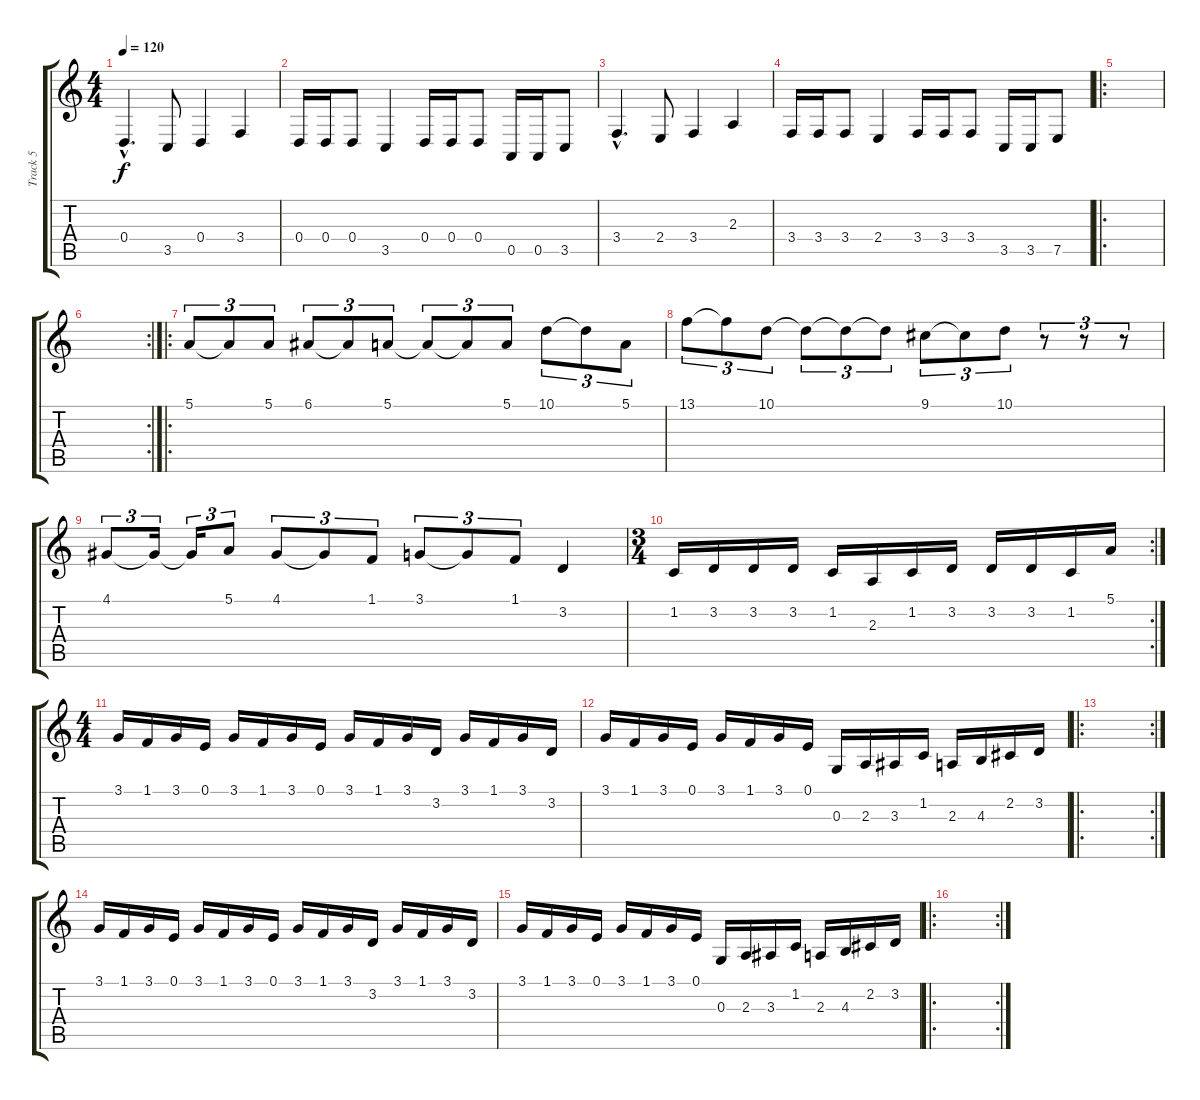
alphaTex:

\track ("Track 5" "Track 5") {instrument viola}
\staff {score tabs}
\tuning (E4 B3 G3 D3 A2 E2) {hide}
\ts (4 4)
\tempo 120
\clef g2
\ks c
0.4{hac}.4{d dy f instrument viola} 3.5.8 0.4.4 3.4.4 |
0.4.16 0.4.16 0.4.8 3.5.4 0.4.16 0.4.16 0.4.8 0.5.16 0.5.16 3.5.8 |
3.4{hac}.4{d} 2.4.8 3.4.4 2.3.4 |
3.4.16 3.4.16 3.4.8 2.4.4 3.4.16 3.4.16 3.4.8 3.5.16 3.5.16 7.5.8 |
\ro
|
\rc 2
|
\ro
5.1.8{tu (3 2)} 5.1{t}.8{tu (3 2)} 5.1.8{tu (3 2)} 6.1.8{tu (3 2)} 6.1{t}.8{tu (3 2)} 5.1.8{tu (3 2)} 5.1{t}.8{tu (3 2)} 5.1{t}.8{tu (3 2)} 5.1.8{tu (3 2)} 10.1.8{tu (3 2)} 10.1{t}.8{tu (3 2)} 5.1.8{tu (3 2)} |
13.1.8{tu (3 2)} 13.1{t}.8{tu (3 2)} 10.1.8{tu (3 2)} 10.1{t}.8{tu (3 2)} 10.1{t}.8{tu (3 2)} 10.1{t}.8{tu (3 2)} 9.1.8{tu (3 2)} 9.1{t}.8{tu (3 2)} 10.1.8{tu (3 2)} r.8{tu (3 2)} r.8{tu (3 2)} r.8{tu (3 2)} |
4.1.8{tu (3 2)} 4.1{t}.16{tu (3 2)} 4.1{t}.16{tu (3 2)} 5.1.8{tu (3 2)} 4.1.8{tu (3 2)} 4.1{t}.8{tu (3 2)} 1.1.8{tu (3 2)} 3.1.8{tu (3 2)} 3.1{t}.8{tu (3 2)} 1.1.8{tu (3 2)} 3.2.4 |
\rc 2
\ts (3 4)
1.2.16 3.2.16 3.2.16 3.2.16 1.2.16 2.3.16 1.2.16 3.2.16 3.2.16 3.2.16 1.2.16 5.1.16 |
\ts (4 4)
3.1.16 1.1.16 3.1.16 0.1.16 3.1.16 1.1.16 3.1.16 0.1.16 3.1.16 1.1.16 3.1.16 3.2.16 3.1.16 1.1.16 3.1.16 3.2.16 |
3.1.16 1.1.16 3.1.16 0.1.16 3.1.16 1.1.16 3.1.16 0.1.16 0.3.16 2.3.16 3.3.16 1.2.16 2.3.16 4.3.16 2.2.16 3.2.16 |
\ro
\rc 2
|
3.1.16 1.1.16 3.1.16 0.1.16 3.1.16 1.1.16 3.1.16 0.1.16 3.1.16 1.1.16 3.1.16 3.2.16 3.1.16 1.1.16 3.1.16 3.2.16 |
3.1.16 1.1.16 3.1.16 0.1.16 3.1.16 1.1.16 3.1.16 0.1.16 0.3.16 2.3.16 3.3.16 1.2.16 2.3.16 4.3.16 2.2.16 3.2.16 |
\ro
\rc 2
